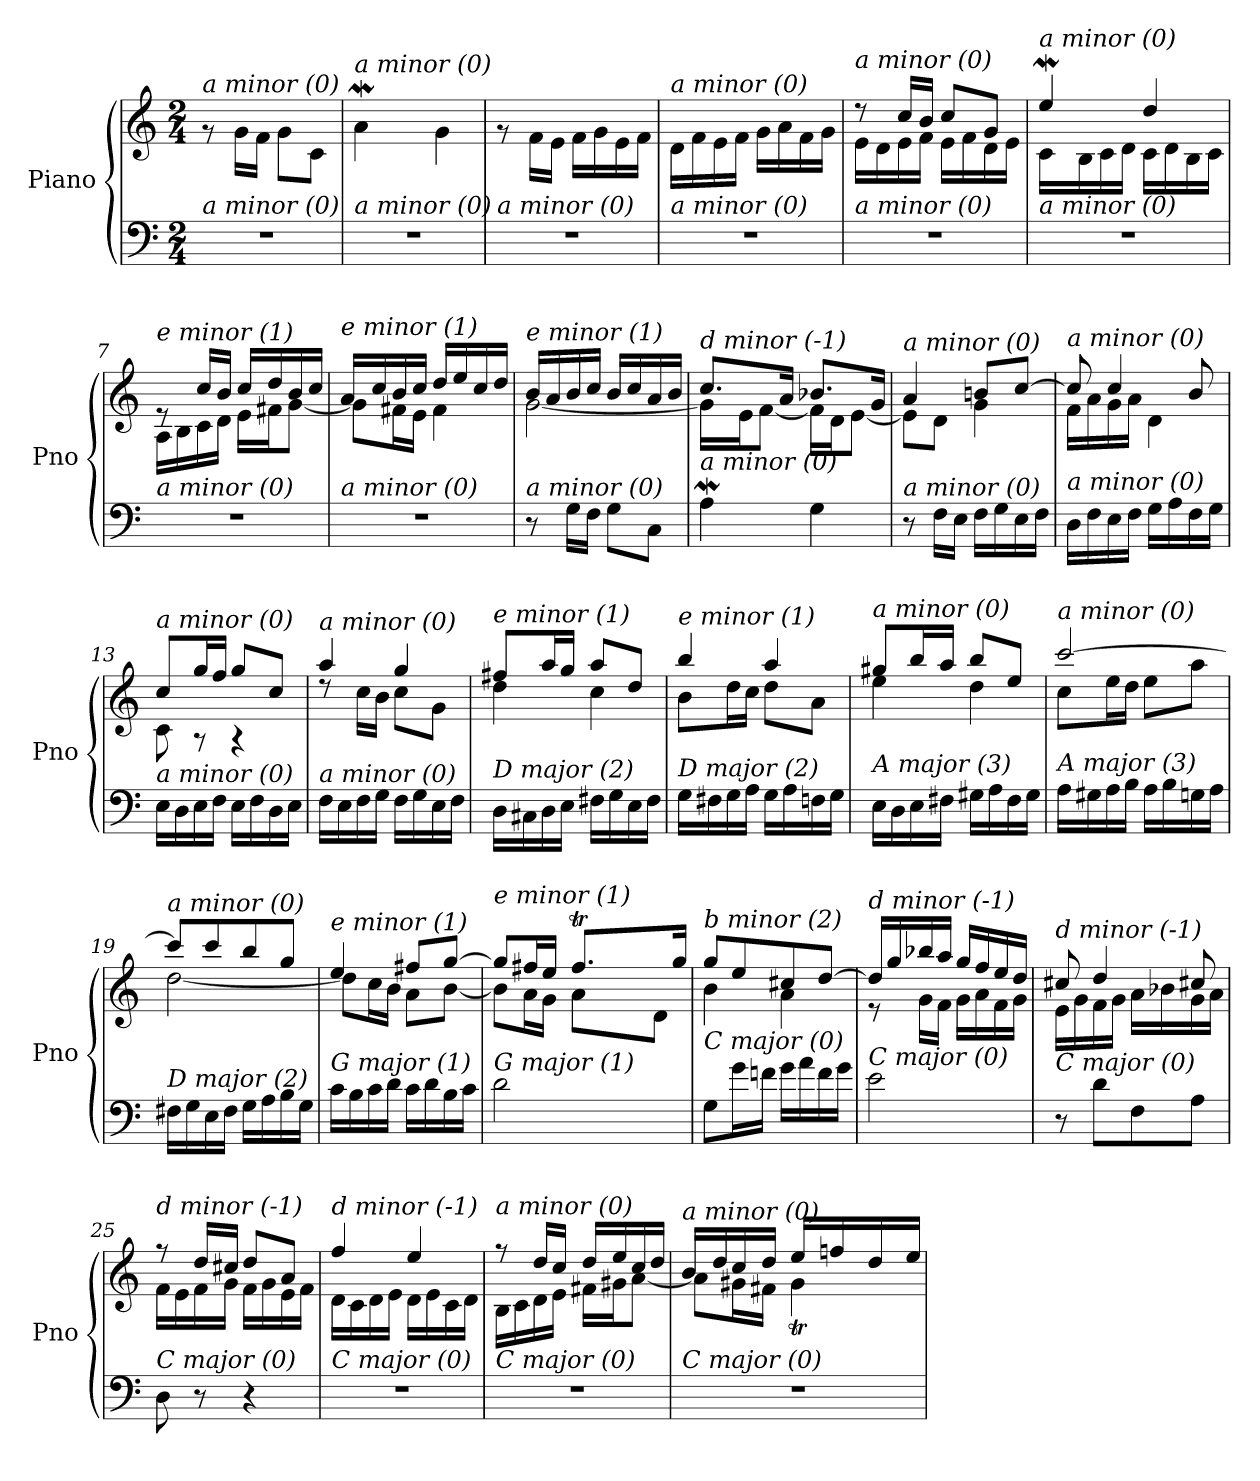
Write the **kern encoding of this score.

**kern	**kern
*part1	*part1
*staff2	*staff1
*I"Piano	*
*I'Pno	*
*clefF4	*clefG2
*k[]	*k[]
*M2/4	*M2/4
=1	=1
!	!LO:TX:i:t=a minor (0)
!LO:TX:i:t=a minor (0)	!
2r	8rg
.	16g\LL
.	16f\JJ
.	8g\L
.	8c\J
=2	=2
*^	*^
!	!	!LO:TX:i:t=a minor (0)	!
!LO:TX:i:t=a minor (0)	!	!	!
32ryy	2r	4aW\	32ryy
8..ryy	.	.	32g!yy
.	.	.	8.a!yy
4ryy	.	4g\	4ryy
*v	*v	*	*
=3	=3	=3
!	!LO:TX:i:t=a minor (0)	!
!LO:TX:i:t=a minor (0)	!	!
*	*v	*v
2r	8rg
.	16f\LL
.	16e\JJ
.	16f\LL
.	16g\
.	16e\
.	16f\JJ
=4	=4
!	!LO:TX:i:t=a minor (0)
!LO:TX:i:t=a minor (0)	!
2r	16d\LL
.	16f\
.	16e\
.	16f\JJ
.	16g\LL
.	16a\
.	16f\
.	16g\JJ
=5	=5
*	*^
!	!LO:TX:i:t=a minor (0)	!
!LO:TX:i:t=a minor (0)	!	!
2r	8r	16e\LL
.	.	16d\
.	16cc/LL	16e\
.	16b/JJ	16f\JJ
.	8cc/L	16e\LL
.	.	16f\
.	8g/J	16d\
.	.	16e\JJ
=6	=6	=6
*^	*	*^
!	!	!LO:TX:i:t=a minor (0)	!	!
!LO:TX:i:t=a minor (0)	!	!	!	!
32ryy	2r	4eeW/	16c\LL	32ryy
8..ryy	.	.	.	32dd!yy
.	.	.	16B\	8.ee!yy
.	.	.	16c\	.
.	.	.	16d\JJ	.
4ryy	.	4dd/	16c\LL	4ryy
.	.	.	16d\	.
.	.	.	16B\	.
.	.	.	16c\JJ	.
*v	*v	*	*	*
*	*	*v	*v
!!LO:LB:g=z
=7	=7	=7
!	!LO:TX:i:t=e minor (1)	!
!LO:TX:i:t=a minor (0)	!	!
2r	8re	16A\LL
.	.	16B\
.	16cc/LL	16c\
.	16b/JJ	16d\JJ
.	16cc/LL	16e\LL
.	16dd/	16f#X\J
.	16b/	[8g\J
.	16cc/JJ	.
=8	=8	=8
!	!LO:TX:i:t=e minor (1)	!
!LO:TX:i:t=a minor (0)	!	!
2r	16a/LL	8g\L]
.	16cc/	.
.	16b/	16f#X\L
.	16cc/JJ	16e\JJ
.	16dd/LL	4f#\
.	16ee/	.
.	16cc/	.
.	16dd/JJ	.
=9	=9	=9
!	!LO:TX:i:t=e minor (1)	!
!LO:TX:i:t=a minor (0)	!	!
8r	16b/LL	[2g\
.	16a/	.
16G\LL	16b/	.
16F\JJ	16cc/JJ	.
8G\L	16b/LL	.
.	16cc/	.
8C\J	16a/	.
.	16b/JJ	.
=10	=10	=10
*^	*	*^
!	!	!LO:TX:i:t=d minor (-1)	!	!
!LO:TX:i:t=a minor (0)	!	!	!	!
4AW\	32ryy	8.cc/L	16g\LL]	32ryy
.	32G!yy	.	.	8..ryy
.	8.A!yy	.	16e\J	.
.	.	.	[8f\J	.
.	.	16a/Jk	.	.
4G\	4ryy	8.b-X/L	16f\LL]	4ryy
.	.	.	16d\J	.
.	.	.	[8e\J	.
.	.	16g/Jk	.	.
*v	*v	*	*	*
*	*	*v	*v
=11	=11	=11
!	!LO:TX:i:t=a minor (0)	!
!LO:TX:i:t=a minor (0)	!	!
8r	4a/	8e\L]
16F\LL	.	8d\J
16E\JJ	.	.
16F\LL	8bn/L	4g\
16G\	.	.
16E\	[8cc/J	.
16F\JJ	.	.
=12	=12	=12
!	!LO:TX:i:t=a minor (0)	!
!LO:TX:i:t=a minor (0)	!	!
16D\LL	8cc/]	16f\LL
16F\	.	16a\
16E\	4cc/	16g\
16F\JJ	.	16a\JJ
16G\LL	.	4d\
16A\	.	.
16F\	8b/	.
16G\JJ	.	.
!!LO:LB:g=z	!!
=13	=13	=13
!	!LO:TX:i:t=a minor (0)	!
!LO:TX:i:t=a minor (0)	!	!
16E\LL	8cc/L	8c\
16D\	.	.
16E\	16gg/L	8r
16F\JJ	16ff/JJ	.
16E\LL	8gg/L	4r
16F\	.	.
16D\	8cc/J	.
16E\JJ	.	.
=14	=14	=14
!	!LO:TX:i:t=a minor (0)	!
!LO:TX:i:t=a minor (0)	!	!
16F\LL	4aa/	8rdd
16E\	.	.
16F\	.	16cc\LL
16G\JJ	.	16b\JJ
16F\LL	4gg/	8cc\L
16G\	.	.
16E\	.	8g\J
16F\JJ	.	.
=15	=15	=15
!	!LO:TX:i:t=e minor (1)	!
!LO:TX:i:t=D major (2)	!	!
16D\LL	8ff#X/L	4dd\
16C#X\	.	.
16D\	16aa/L	.
16E\JJ	16gg/JJ	.
16F#X\LL	8aa/L	4cc\
16G\	.	.
16E\	8dd/J	.
16F#\JJ	.	.
=16	=16	=16
!	!LO:TX:i:t=e minor (1)	!
!LO:TX:i:t=D major (2)	!	!
16G\LL	4bb/	8b\L
16F#X\	.	.
16G\	.	16dd\L
16A\JJ	.	16cc\JJ
16G\LL	4aa/	8dd\L
16A\	.	.
16Fn\	.	8a\J
16G\JJ	.	.
=17	=17	=17
!	!LO:TX:i:t=a minor (0)	!
!LO:TX:i:t=A major (3)	!	!
16E\LL	8gg#X/L	4ee\
16D\	.	.
16E\	16bb/L	.
16F#X\JJ	16aa/JJ	.
16G#X\LL	8bb/L	4dd\
16A\	.	.
16F#\	8ee/J	.
16G#\JJ	.	.
!!LO:LB:g=z	!!
=18	=18	=18
!	!LO:TX:i:t=a minor (0)	!
!LO:TX:i:t=A major (3)	!	!
16A\LL	[2ccc/	8cc\L
16G#X\	.	.
16A\	.	16ee\L
16B\JJ	.	16dd\JJ
16A\LL	.	8ee\L
16B\	.	.
16Gn\	.	8aa\J
16A\JJ	.	.
=19	=19	=19
!	!LO:TX:i:t=a minor (0)	!
!LO:TX:i:t=D major (2)	!	!
16F#X\LL	8ccc/L]	[2dd\
16G\	.	.
16E\	8ccc/	.
16F#\JJ	.	.
16G\LL	8bb/	.
16A\	.	.
16B\	8gg/J	.
16G\JJ	.	.
=20	=20	=20
!	!LO:TX:i:t=e minor (1)	!
!LO:TX:i:t=G major (1)	!	!
16c\LL	4ee/	8dd\L]
16B\	.	.
16c\	.	16cc\L
16d\JJ	.	16b\JJ
16c\LL	8ff#X/L	8a\L
16d\	.	.
16B\	[8gg/J	[8b\J
16c\JJ	.	.
=21	=21	=21
*^	*	*^
!	!	!LO:TX:i:t=e minor (1)	!	!
!LO:TX:i:t=G major (1)	!	!	!	!
4ryy	2d\	8gg/L]	8b\L]	4ryy
.	.	16ff#X/L	16a\L	.
.	.	16ee/JJ	16g\JJ	.
8.ryy	.	8.ff#t/L	8a\L	32gg!yy
.	.	.	.	32ff#!yy
.	.	.	.	32gg!yy
.	.	.	.	16.ff#!yy
.	.	.	8d\J	.
16ryy	.	16gg/Jk	.	16ryy
*v	*v	*	*	*
=22	=22	=22	=22
!	!LO:TX:i:t=b minor (2)	!	!
!LO:TX:i:t=C major (0)	!	!	!
*	*	*v	*v
8G\L	8gg/L	4b\
16g\L	8ee/	.
16fn\JJ	.	.
16g\LL	8cc#X/	4a\
16a\	.	.
16f\	[8dd/J	.
16g\JJ	.	.
=23	=23	=23
!	!LO:TX:i:t=d minor (-1)	!
!LO:TX:i:t=C major (0)	!	!
2e\	16dd/LL]	8r
.	16gg/	.
.	16bb-X/	16g\LL
.	16aa/JJ	16f\JJ
.	16gg/LL	16g\LL
.	16ff/	16a\
.	16ee/	16f\
.	16dd/JJ	16g\JJ
!!LO:LB:g=z	!!
=24	=24	=24
!	!LO:TX:i:t=d minor (-1)	!
!LO:TX:i:t=C major (0)	!	!
8r	8cc#X/	16e\LL
.	.	16g\
8d\L	4dd/	16f\
.	.	16g\JJ
8F\	.	16a\LL
.	.	16b-X\
8A\J	8cc#X/	16g\
.	.	16a\JJ
=25	=25	=25
!	!LO:TX:i:t=d minor (-1)	!
!LO:TX:i:t=C major (0)	!	!
8D\	8r	16f\LL
.	.	16e\
8r	16dd/LL	16f\
.	16cc#X/JJ	16g\JJ
4r	8dd/L	16f\LL
.	.	16g\
.	8a/J	16e\
.	.	16f\JJ
=26	=26	=26
!	!LO:TX:i:t=d minor (-1)	!
!LO:TX:i:t=C major (0)	!	!
2r	4ff/	16d\LL
.	.	16c\
.	.	16d\
.	.	16e\JJ
.	4ee/	16d\LL
.	.	16e\
.	.	16c\
.	.	16d\JJ
=27	=27	=27
!	!LO:TX:i:t=a minor (0)	!
!LO:TX:i:t=C major (0)	!	!
2r	8r	16B\LL
.	.	16c\
.	16dd/LL	16d\
.	16cc/JJ	16e\JJ
.	16dd/LL	16f#X\LL
.	16ee/	16g#X\J
.	16cc/	[8a\J
.	16dd/JJ	.
=28	=28	=28
*^	*	*^
!	!	!LO:TX:i:t=a minor (0)	!	!
!LO:TX:i:t=C major (0)	!	!	!	!
4ryy	2r	16b/LL	8a\L]	4ryy
.	.	16dd/	.	.
.	.	16cc/	16g#X\L	.
.	.	16dd/JJ	16f#X\JJ	.
4ryy	.	16ee/LL	4g#t\	32ayy
.	.	.	.	32g#!yy
.	.	16ffn/	.	32a!yy
.	.	.	.	32g#!yy
.	.	16dd/	.	32a!yy
.	.	.	.	16.g#!yy
.	.	16ee/JJ	.	.
*v	*v	*	*	*
*	*v	*v	*v
=	=
*-	*-
